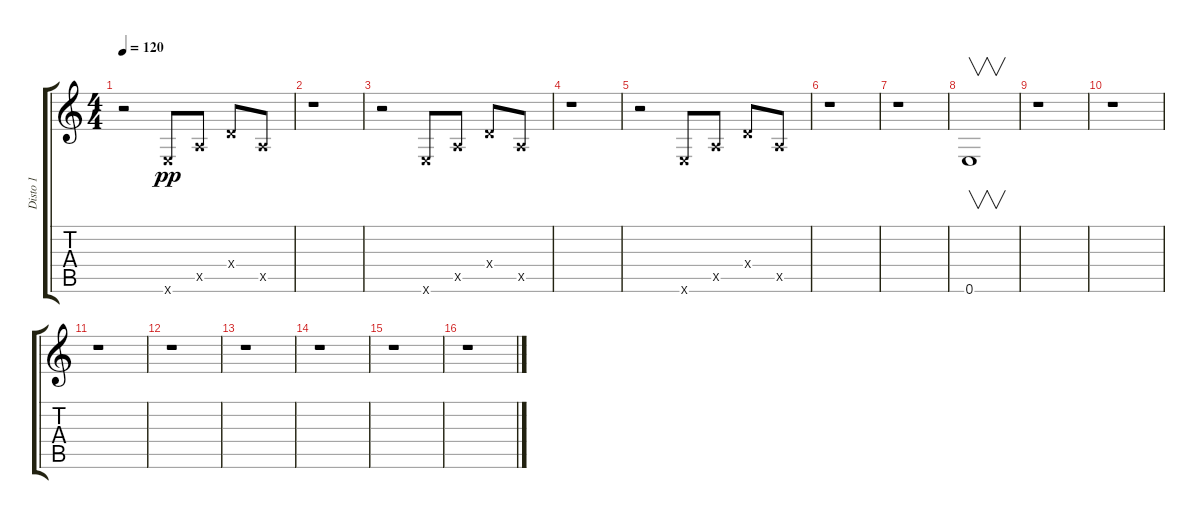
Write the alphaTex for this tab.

\track ("Disto 1" "Disto 1") {instrument distortionguitar}
\staff {score tabs}
\tuning (E4 B3 G3 D3 A2 E2) {hide}
\ts (4 4)
\tempo 120
\clef g2
\ks c
r.2{dy pp} 0.6{x}.8 0.5{x}.8 0.4{x}.8 0.5{x}.8 |
r.1 |
r.2 0.6{x}.8 0.5{x}.8 0.4{x}.8 0.5{x}.8 |
r.1 |
r.2 0.6{x}.8 0.5{x}.8 0.4{x}.8 0.5{x}.8 |
r.1 |
r.1 |
0.6.1{v} |
r.1 |
r.1 |
r.1 |
r.1 |
r.1 |
r.1 |
r.1{volume 10} |
r.1
